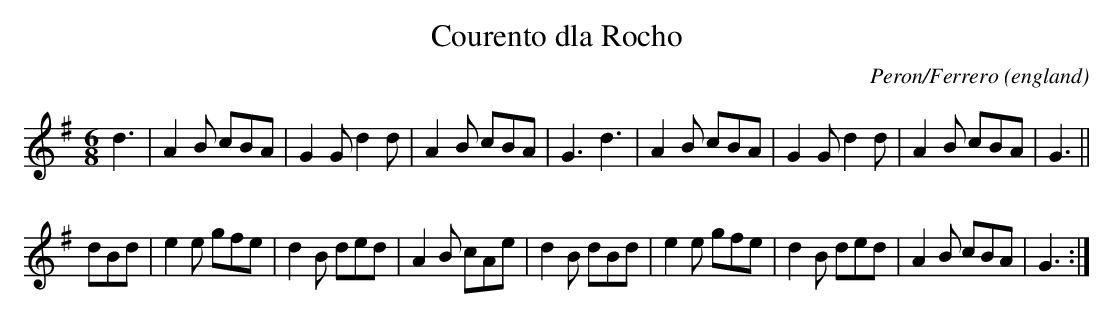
X:1
T:Courento dla Rocho
O:england
C:Peron/Ferrero
M:6/8
L:1/8
K:G
d3|A2B cBA|G2G d2d|A2B cBA|G3d3|\
A2B cBA|G2G d2d|A2B cBA|G3||
dBd|e2e gfe|d2B ded|A2B cAe|d2B dBd|\
e2e gfe|d2B ded|A2B cBA|G3:|
